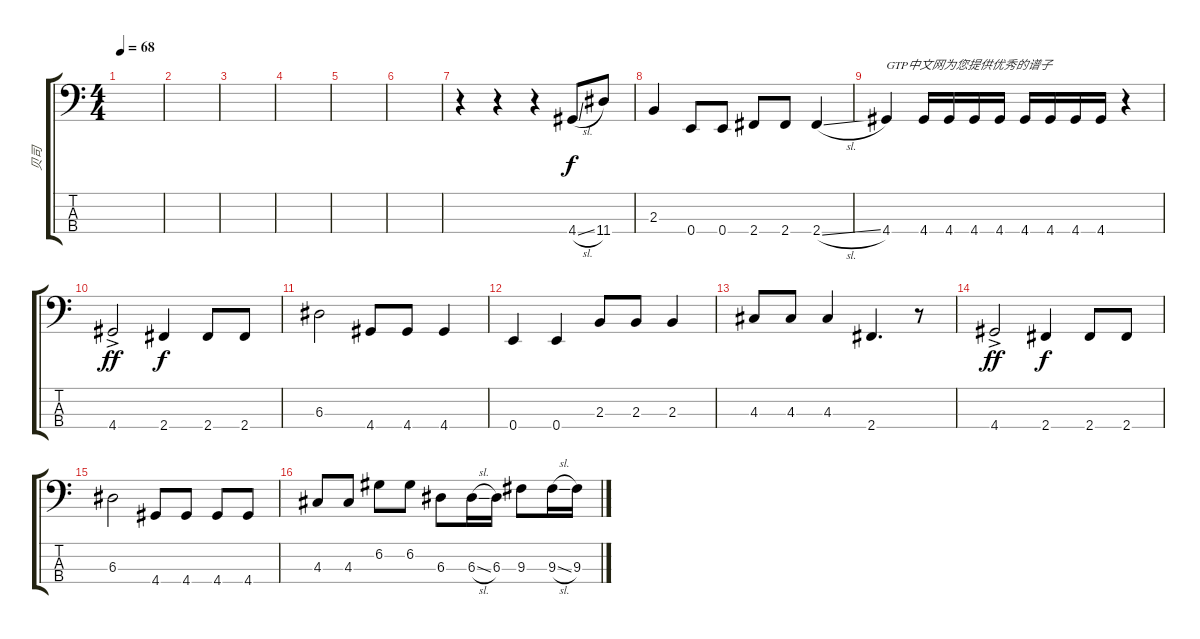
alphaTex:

\track ("贝司" "贝司") {instrument fretlessbass}
\staff {score tabs}
\tuning (G2 D2 A1 E1) {hide}
\ts (4 4)
\tempo 68
\clef f4
\ks c
|
|
|
|
|
|
r.4 r.4 r.4 4.4{sl}.8 11.4.8 |
2.3.4 0.4.8 0.4.8 2.4.8 2.4.8 2.4{sl}.4 |
4.4.4{txt "GTP中文网为您提供优秀的谱子"} 4.4.16 4.4.16 4.4.16 4.4.16 4.4.16 4.4.16 4.4.16 4.4.16 r.4 |
4.4{ac}.2{dy ff} 2.4.4{dy f} 2.4.8 2.4.8 |
6.3.2 4.4.8 4.4.8 4.4.4 |
0.4.4 0.4.4 2.3.8 2.3.8 2.3.4 |
4.3.8 4.3.8 4.3.4 2.4.4{d} r.8 |
4.4{ac}.2{dy ff} 2.4.4{dy f} 2.4.8 2.4.8 |
6.3.2 4.4.8 4.4.8 4.4.8 4.4.8 |
4.3.8 4.3.8 6.2.8 6.2.8 6.3.8 6.3{sl}.16 6.3.16 9.3.8 9.3{sl}.16 9.3.16
